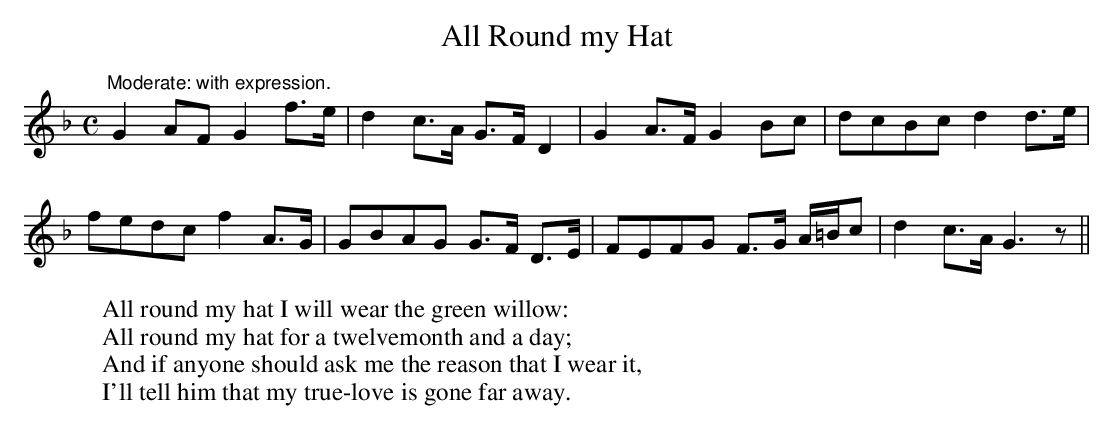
X:1
T:All Round my Hat
W:All round my hat I will wear the green willow:
W:All round my hat for a twelvemonth and a day;
W:And if anyone should ask me the reason that I wear it,
W:I'll tell him that my true-love is gone far away.
L:1/8
M:C
K:F
"Moderate: with expression."\
G2 AF G2 f>e|d2 c>A G>F D2|G2 A>F G2 Bc|dcBc d2 d>e|
fedc f2 A>G|GBAG G>F D>E|FEFG F>G A/=B/c|d2 c>A G3 z||
